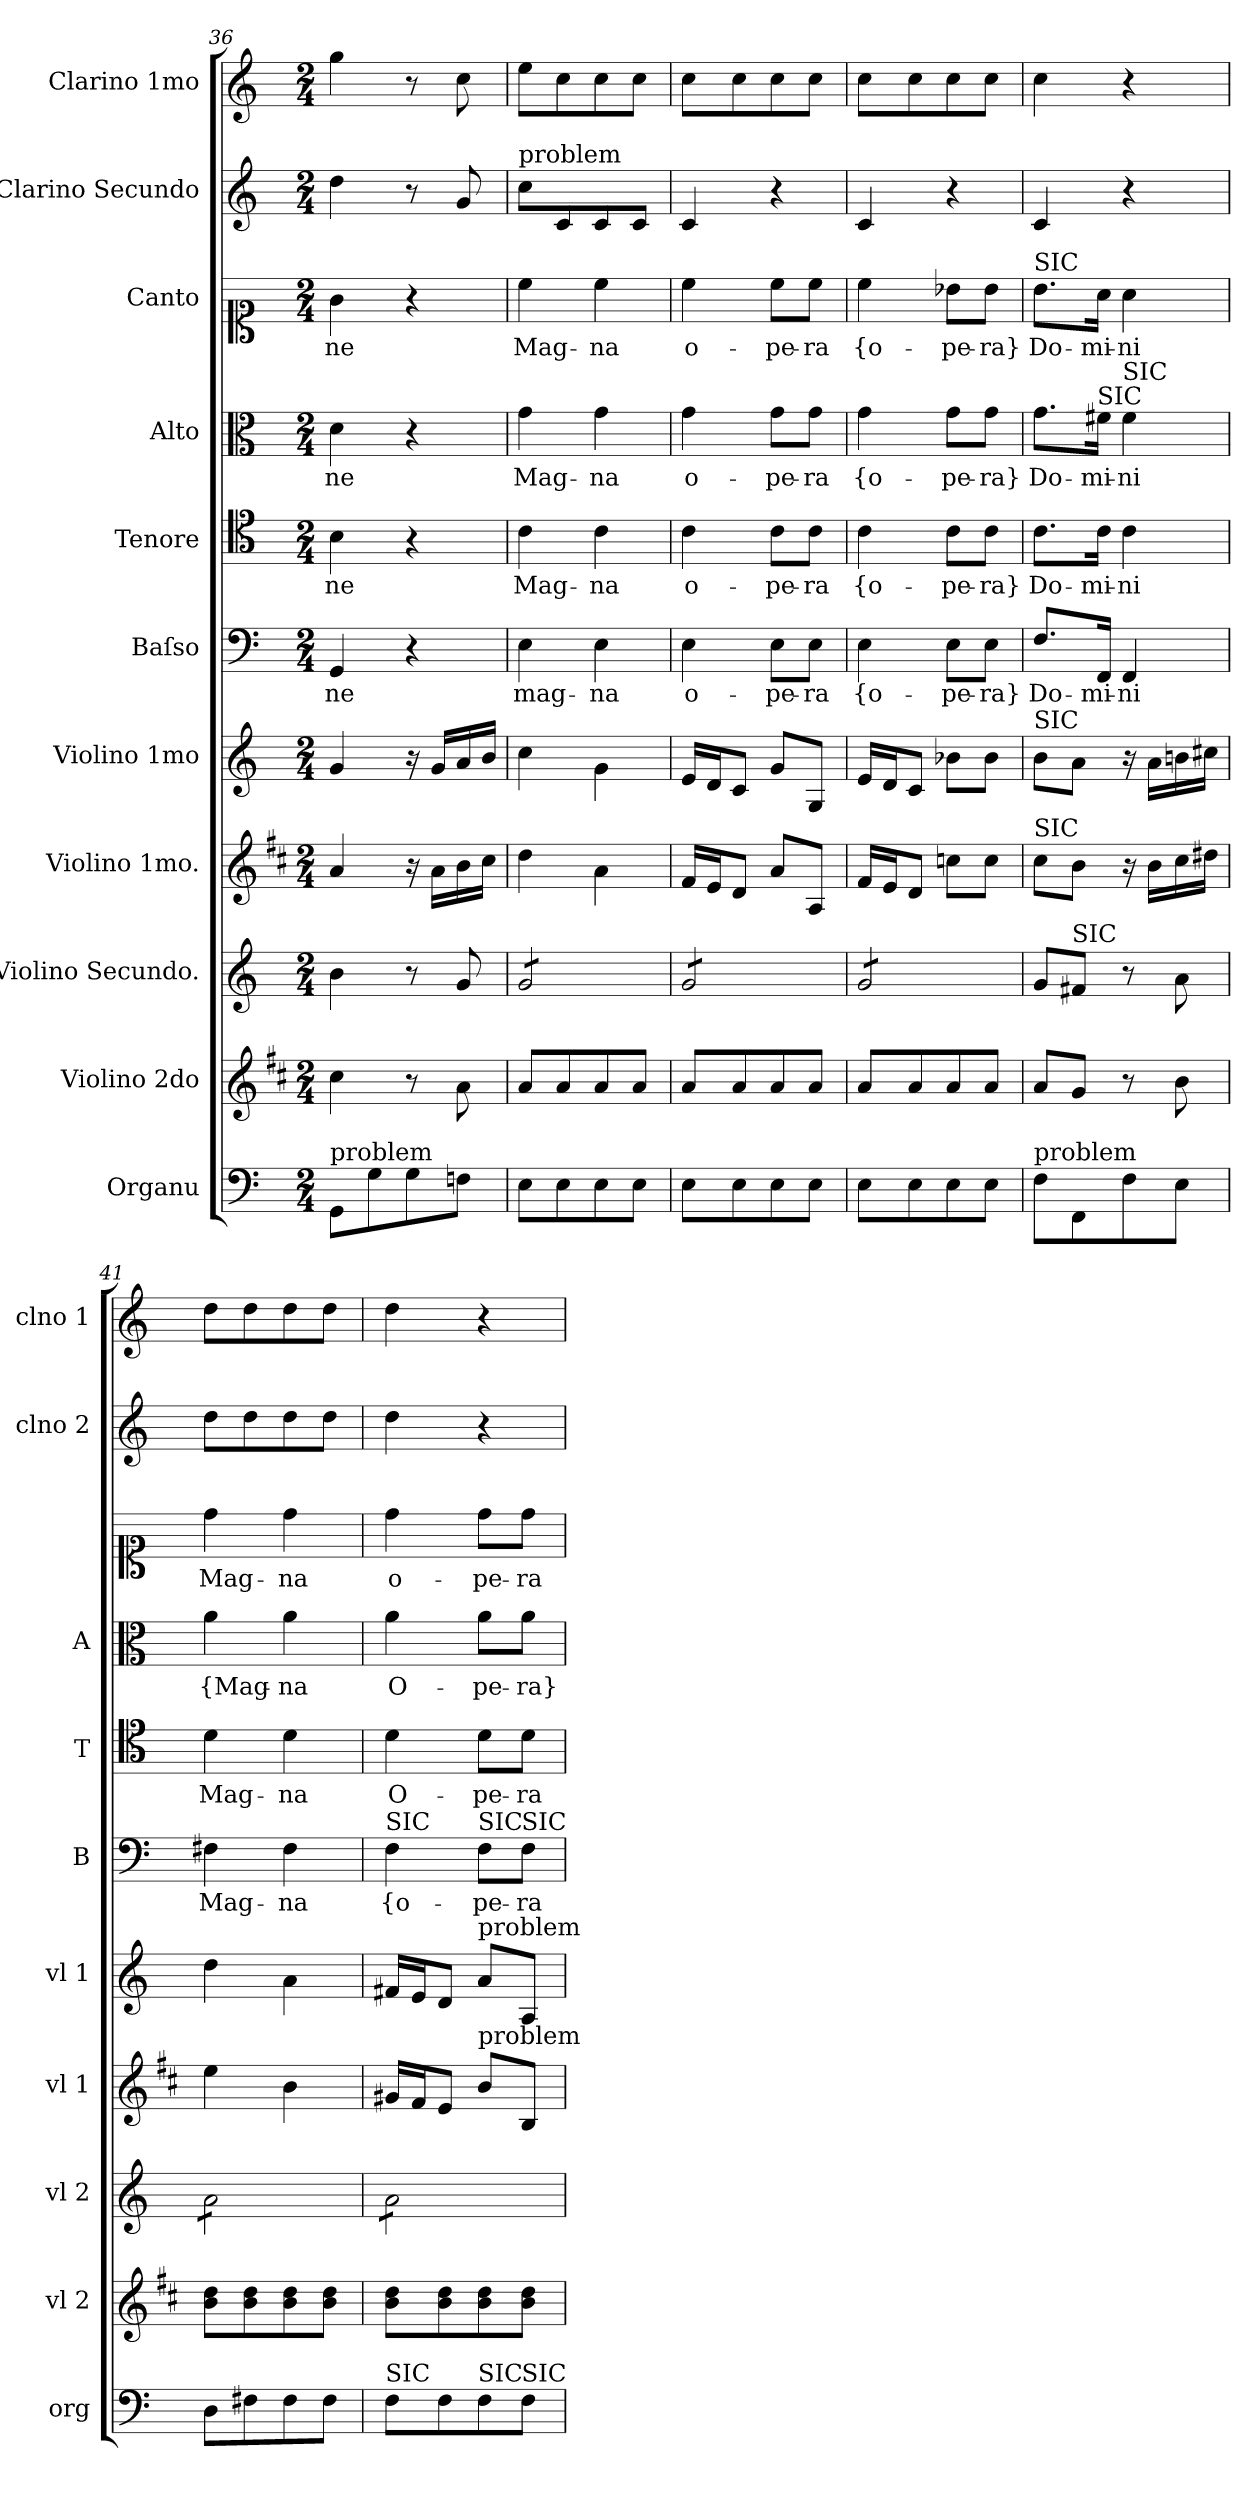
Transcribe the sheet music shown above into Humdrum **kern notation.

**kern	**kern	**kern	**kern	**kern	**kern	**text	**kern	**text	**kern	**text	**kern	**text	**kern	**kern
*part11	*part10	*part9	*part8	*part7	*part6	*part6	*part5	*part5	*part4	*part4	*part3	*part3	*part2	*part1
*staff11	*staff10	*staff9	*staff8	*staff7	*staff6	*staff6	*staff5	*staff5	*staff4	*staff4	*staff3	*staff3	*staff2	*staff1
*I"Organu	*I"Violino 2do	*I"Violino Secundo.	*I"Violino 1mo.	*I"Violino 1mo	*I"Baſso	*	*I"Tenore	*	*I"Alto	*	*I"Canto	*	*I"Clarino Secundo	*I"Clarino 1mo
*I'org	*I'vl 2	*I'vl 2	*I'vl 1	*I'vl 1	*I'B	*	*I'T	*	*I'A	*	*	*	*I'clno 2	*I'clno 1
*clefF4	*clefG2	*clefG2	*clefG2	*clefG2	*clefF4	*	*clefC4	*	*clefC3	*	*clefC1	*	*clefG2	*clefG2
*	*ITrd1c2	*	*ITrd1c2	*	*	*	*	*	*	*	*	*	*	*
*k[]	*k[]	*k[]	*k[]	*k[]	*k[]	*	*k[]	*	*k[]	*	*k[]	*	*k[]	*k[]
*C:	*C:	*C:	*C:	*C:	*C:	*	*C:	*	*C:	*	*C:	*	*C:	*C:
*M2/4	*M2/4	*M2/4	*M2/4	*M2/4	*M2/4	*	*M2/4	*	*M2/4	*	*M2/4	*	*M2/4	*M2/4
=36	=36	=36	=36	=36	=36	=36	=36	=36	=36	=36	=36	=36	=36	=36
!LO:TX:a:t=problem	!	!	!	!	!	!	!	!	!	!	!	!	!	!
8GG/L	4b\	4b\	4g/	4g/	4GG/	-ne	4B\	-ne	4d\	-ne	4g\	-ne	4dd\	4gg\
8G\	.	.	.	.	.	.	.	.	.	.	.	.	.	.
8G\	8r	8r	16r	16r	4r	.	4r	.	4r	.	4r	.	8r	8r
.	.	.	16g\LL	16g/LL	.	.	.	.	.	.	.	.	.	.
8Fn\J	8g\	8g/	16a\	16a/	.	.	.	.	.	.	.	.	8g/	8cc\
.	.	.	16b\JJ	16b/JJ	.	.	.	.	.	.	.	.	.	.
=37	=37	=37	=37	=37	=37	=37	=37	=37	=37	=37	=37	=37	=37	=37
!	!	!	!	!	!	!	!	!	!	!	!	!	!LO:TX:a:t=problem	!
*	*	*tremolo	*	*	*	*	*	*	*	*	*	*	*	*
8E\L	8g/L	8g/L	4cc\	4cc\	4E\	mag-	4c\	Mag-	4g\	Mag-	4cc\	Mag-	8cc\L	8ee\L
8E\	8g/	8g/	.	.	.	.	.	.	.	.	.	.	8c/	8cc\
8E\	8g/	8g/	4g\	4g\	4E\	-na	4c\	-na	4g\	-na	4cc\	-na	8c/	8cc\
8E\J	8g/J	8g/J	.	.	.	.	.	.	.	.	.	.	8c/J	8cc\J
=38	=38	=38	=38	=38	=38	=38	=38	=38	=38	=38	=38	=38	=38	=38
8E\L	8g/L	8g/L	16e/LL	16e/LL	4E\	o-	4c\	o-	4g\	o-	4cc\	o-	4c/	8cc\L
.	.	.	16d/J	16d/J	.	.	.	.	.	.	.	.	.	.
8E\	8g/	8g/	8c/J	8c/J	.	.	.	.	.	.	.	.	.	8cc\
8E\	8g/	8g/	8g/L	8g/L	8E\L	-pe-	8c\L	-pe-	8g\L	-pe-	8cc\L	-pe-	4r	8cc\
8E\J	8g/J	8g/J	8G/J	8G/J	8E\J	-ra	8c\J	-ra	8g\J	-ra	8cc\J	-ra	.	8cc\J
=39	=39	=39	=39	=39	=39	=39	=39	=39	=39	=39	=39	=39	=39	=39
8E\L	8g/L	8g/L	16e/LL	16e/LL	4E\	{o-	4c\	{o-	4g\	{o-	4cc\	{o-	4c/	8cc\L
.	.	.	16d/J	16d/J	.	.	.	.	.	.	.	.	.	.
8E\	8g/	8g/	8c/J	8c/J	.	.	.	.	.	.	.	.	.	8cc\
8E\	8g/	8g/	8b-X\L	8b-X\L	8E\L	-pe-	8c\L	-pe-	8g\L	-pe-	8b-X\L	-pe-	4r	8cc\
8E\J	8g/J	8g/J	8b-\J	8b-\J	8E\J	-ra}	8c\J	-ra}	8g\J	-ra}	8b-\J	-ra}	.	8cc\J
*	*	*Xtremolo	*	*	*	*	*	*	*	*	*	*	*	*
=40	=40	=40	=40	=40	=40	=40	=40	=40	=40	=40	=40	=40	=40	=40
!	!	!	!	!	!	!	!	!	!	!	!LO:TX:a:t=SIC	!	!	!
!	!	!	!	!LO:TX:a:t=SIC	!	!	!	!	!	!	!	!	!	!
!	!	!	!LO:TX:a:t=SIC	!	!	!	!	!	!	!	!	!	!	!
!LO:TX:a:t=problem	!	!	!	!	!	!	!	!	!	!	!	!	!	!
8F\L	8g/L	8g/L	8b\L	8b\L	8.F/L	Do-	8.c\L	Do-	8.g\L	Do-	8.b\L	Do-	4c/	4cc\
!	!	!LO:TX:a:t=SIC	!	!	!	!	!	!	!	!	!	!	!	!
8FF/	8f/J	8f#X/J	8a\J	8a\J	.	.	.	.	.	.	.	.	.	.
!	!	!	!	!	!	!	!	!	!LO:TX:a:t=SIC	!	!	!	!	!
.	.	.	.	.	16FF/Jk	-mi-	16c\Jk	-mi-	16f#X\Jk	-mi-	16a\Jk	-mi-	.	.
!	!	!	!	!	!	!	!	!	!LO:TX:a:t=SIC	!	!	!	!	!
8F\	8r	8r	16r	16r	4FF/	-ni	4c\	-ni	4f#\	-ni	4a\	-ni	4r	4r
.	.	.	16a\LL	16a\LL	.	.	.	.	.	.	.	.	.	.
8E\J	8a\	8a\	16b\	16bn\	.	.	.	.	.	.	.	.	.	.
.	.	.	16cc#X\JJ	16cc#X\JJ	.	.	.	.	.	.	.	.	.	.
=41	=41	=41	=41	=41	=41	=41	=41	=41	=41	=41	=41	=41	=41	=41
*	*	*tremolo	*	*	*	*	*	*	*	*	*	*	*	*
8D\L	8a\ 8cc\L	8a\L	4dd\	4dd\	4F#X\	Mag-	4d\	Mag-	4a\	{Mag-	4dd\	Mag-	8dd\L	8dd\L
8F#X\	8a\ 8cc\	8a\	.	.	.	.	.	.	.	.	.	.	8dd\	8dd\
8F#\	8a\ 8cc\	8a\	4a\	4a\	4F#\	-na	4d\	-na	4a\	-na	4dd\	-na	8dd\	8dd\
8F#\J	8a\ 8cc\J	8a\J	.	.	.	.	.	.	.	.	.	.	8dd\J	8dd\J
=42	=42	=42	=42	=42	=42	=42	=42	=42	=42	=42	=42	=42	=42	=42
!	!	!	!	!	!LO:TX:a:t=SIC	!	!	!	!	!	!	!	!	!
!LO:TX:a:t=SIC	!	!	!	!	!	!	!	!	!	!	!	!	!	!
8F\L	8a\ 8cc\L	8a\L	16f#X/LL	16f#X/LL	4F\	{o-	4d\	O-	4a\	O-	4dd\	o-	4dd\	4dd\
.	.	.	16e/J	16e/J	.	.	.	.	.	.	.	.	.	.
8F\	8a\ 8cc\	8a\	8d/J	8d/J	.	.	.	.	.	.	.	.	.	.
!	!	!	!	!	!LO:TX:a:t=SIC	!	!	!	!	!	!	!	!	!
!	!	!	!	!LO:TX:a:t=problem	!	!	!	!	!	!	!	!	!	!
!	!	!	!LO:TX:a:t=problem	!	!	!	!	!	!	!	!	!	!	!
!LO:TX:a:t=SIC	!	!	!	!	!	!	!	!	!	!	!	!	!	!
8F\	8a\ 8cc\	8a\	8a\L	8a\L	8F\L	-pe-	8d\L	-pe-	8a\L	-pe-	8dd\L	-pe-	4r	4r
!	!	!	!	!	!LO:TX:a:t=SIC	!	!	!	!	!	!	!	!	!
!LO:TX:a:t=SIC	!	!	!	!	!	!	!	!	!	!	!	!	!	!
8F\J	8a\ 8cc\J	8a\J	8A/J	8A/J	8F\J	-ra	8d\J	-ra	8a\J	-ra}	8dd\J	-ra	.	.
*	*	*Xtremolo	*	*	*	*	*	*	*	*	*	*	*	*
=	=	=	=	=	=	=	=	=	=	=	=	=	=	=
*-	*-	*-	*-	*-	*-	*-	*-	*-	*-	*-	*-	*-	*-	*-
